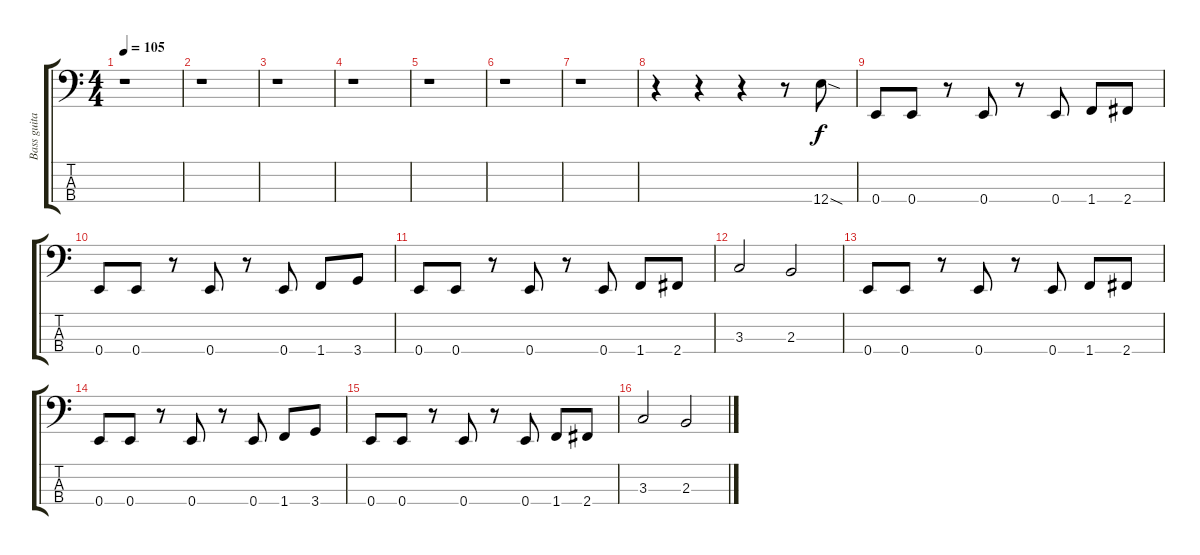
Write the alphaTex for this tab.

\track ("Bass guitar" "Bass guita") {instrument electricbassfinger}
\staff {score tabs}
\tuning (G2 D2 A1 E1) {hide}
\ts (4 4)
\tempo 105
\clef f4
\ks c
r.1{dy f instrument electricbassfinger} |
r.1 |
r.1 |
r.1 |
r.1 |
r.1 |
r.1 |
r.4 r.4 r.4 r.8 12.4{sod}.8 |
0.4.8 0.4.8 r.8 0.4.8 r.8 0.4.8 1.4.8 2.4.8 |
0.4.8 0.4.8 r.8 0.4.8 r.8 0.4.8 1.4.8 3.4.8 |
0.4.8 0.4.8 r.8 0.4.8 r.8 0.4.8 1.4.8 2.4.8 |
3.3.2 2.3.2 |
0.4.8 0.4.8 r.8 0.4.8 r.8 0.4.8 1.4.8 2.4.8 |
0.4.8 0.4.8 r.8 0.4.8 r.8 0.4.8 1.4.8 3.4.8 |
0.4.8 0.4.8 r.8 0.4.8 r.8 0.4.8 1.4.8 2.4.8 |
3.3.2 2.3.2
